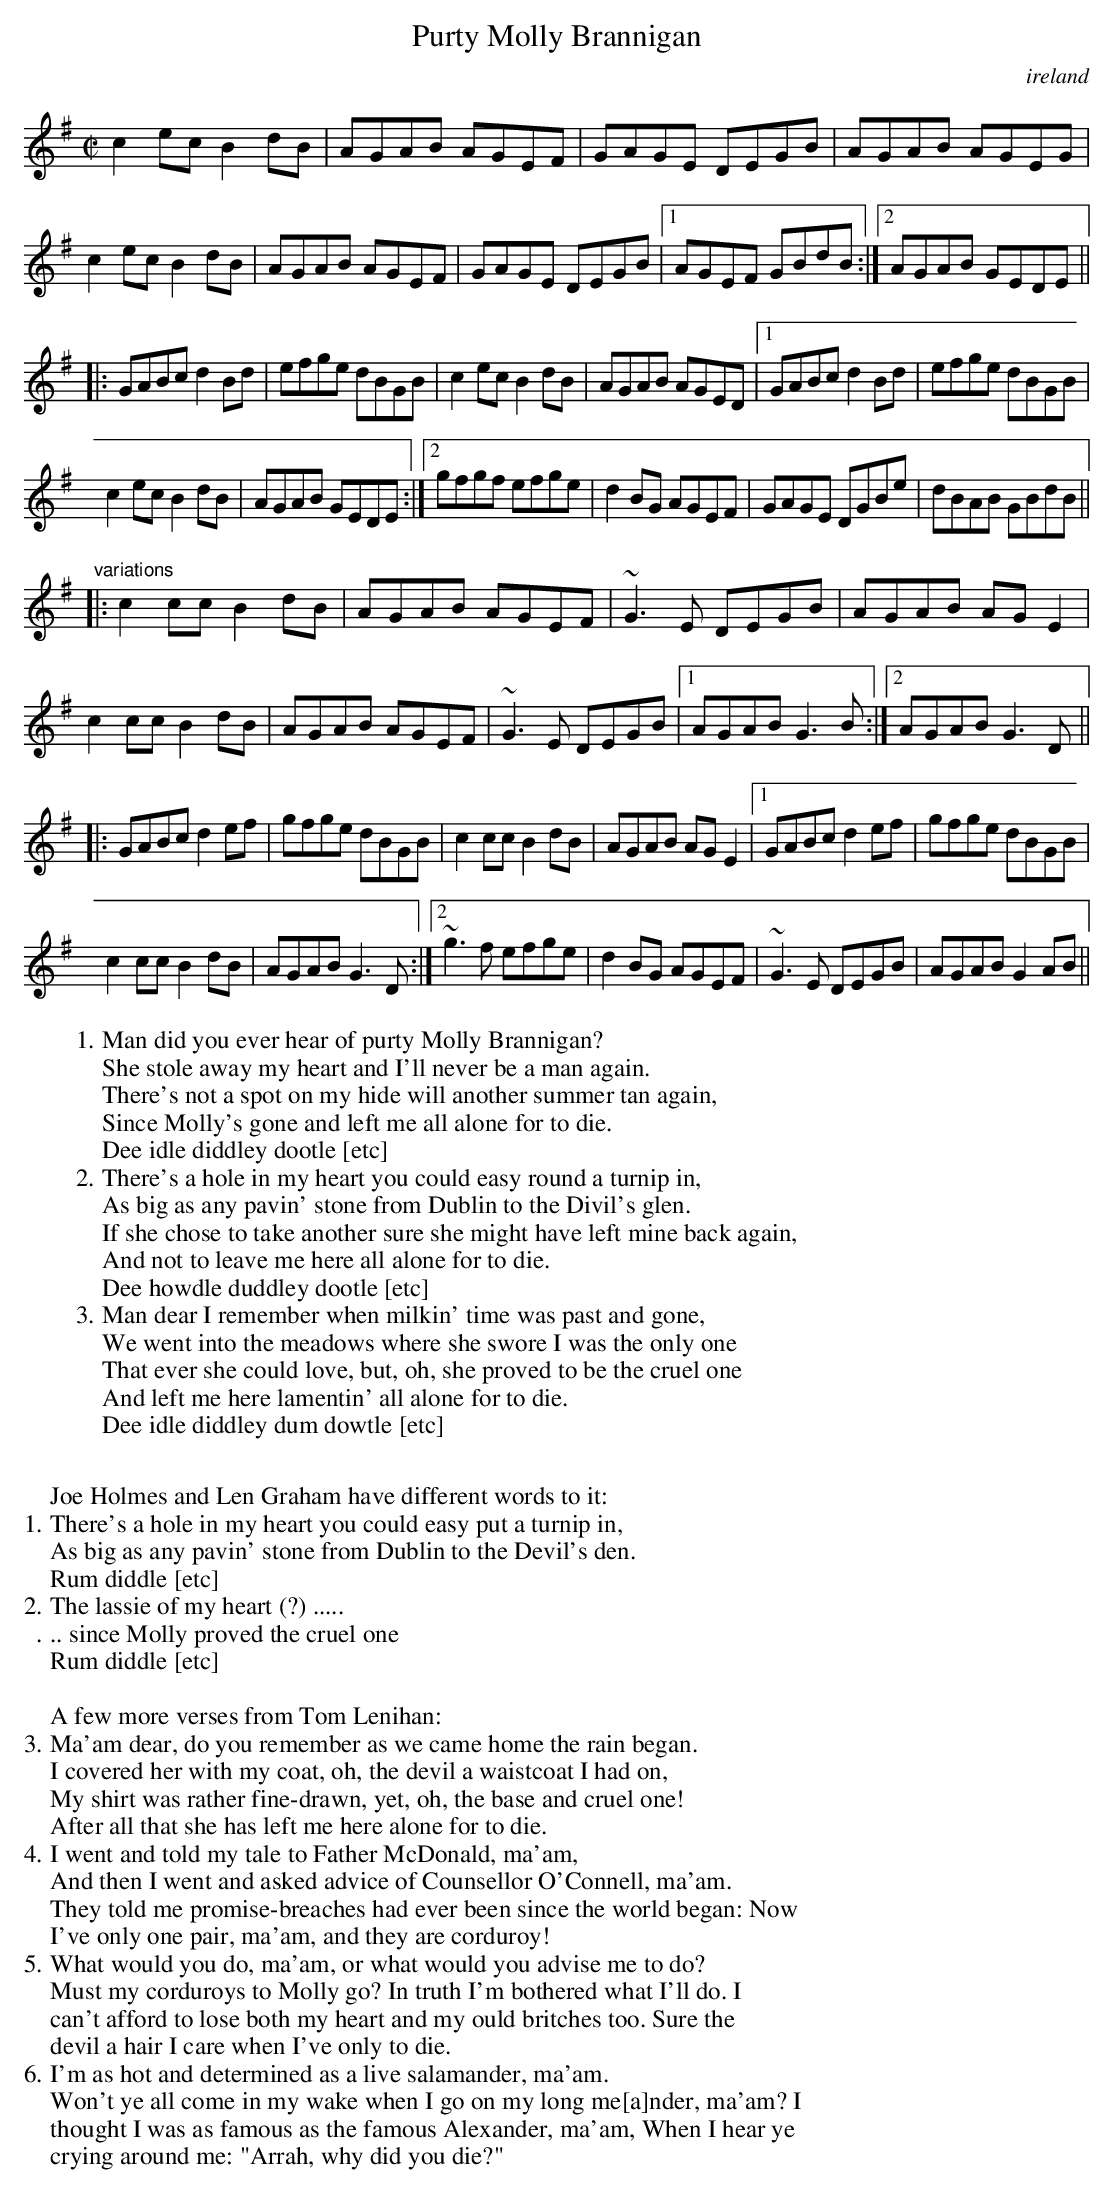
X:1
T:Purty Molly Brannigan
O:ireland
M:C|
W:1. Man did you ever hear of purty Molly Brannigan?
W:   She stole away my heart and I'll never be a man again.
W:   There's not a spot on my hide will another summer tan again,
W:   Since Molly's gone and left me all alone for to die.
W:   Dee idle diddley dootle [etc]
W:2. There's a hole in my heart you could easy round a turnip in,
W:   As big as any pavin' stone from Dublin to the Divil's glen.
W:   If she chose to take another sure she might have left mine back again,
W:   And not to leave me here all alone for to die.
W:   Dee howdle duddley dootle [etc]
W:3. Man dear I remember when milkin' time was past and gone,
W:   We went into the meadows where she swore I was the only one
W:   That ever she could love, but, oh, she proved to be the cruel one
W:   And left me here lamentin' all alone for to die.
W:   Dee idle diddley dum dowtle [etc]
W:
W:Joe Holmes and Len Graham have different words to it:
W:1. There's a hole in my heart you could easy put a turnip in,
W:   As big as any pavin' stone from Dublin to the Devil's den.
W:   Rum diddle [etc]
W:2. The lassie of my heart (?) .....
W:   ... since Molly proved the cruel one
W:   Rum diddle [etc]
W:
W:A few more verses from Tom Lenihan:
W:3.  Ma'am dear, do you remember as we came home the rain began.
W:    I covered her with my coat, oh, the devil a waistcoat I had on,
W:    My shirt was rather fine-drawn, yet, oh, the base and cruel one!
W:    After all that she has left me here alone for to die.
W:4.  I went and told my tale to Father McDonald, ma'am,
W:    And then I went and asked advice of Counsellor O'Connell, ma'am.
W:    They told me promise-breaches had ever been since the world began: Now
W:    I've only one pair, ma'am, and they are corduroy!
W:5.  What would you do, ma'am, or what would you advise me to do?
W:    Must my corduroys to Molly go? In truth I'm bothered what I'll do. I
W:    can't afford to lose both my heart and my ould britches too. Sure the
W:    devil a hair I care when I've only to die.
W:6.  I'm as hot and determined as a live salamander, ma'am.
W:    Won't ye all come in my wake when I go on my long me[a]nder, ma'am? I
W:    thought I was as famous as the famous Alexander, ma'am, When I hear ye
W:    crying around me: "Arrah, why did you die?"
K:G
c2ec B2dB|AGAB AGEF|GAGE DEGB|AGAB AGEG|
c2ec B2dB|AGAB AGEF|GAGE DEGB|1 AGEF GBdB:|2 AGAB GEDE||
|:GABc d2Bd|efge dBGB|c2ec B2dB|AGAB AGED|1 GABc d2Bd|efge dBGB|
c2ec B2dB|AGAB GEDE:|2 gfgf efge|d2BG AGEF|GAGE DGBe|dBAB GBdB||
"variations"
|:c2cc B2dB|AGAB AGEF|~G3E DEGB|AGAB AGE2|
c2cc B2dB|AGAB AGEF|~G3E DEGB|1 AGAB G3B:|2 AGAB G3D||
|:GABc d2ef|gfge dBGB|c2cc B2dB|AGAB AGE2|1 GABc d2ef|gfge dBGB|
c2cc B2dB|AGAB G3D:|2 ~g3f efge|d2BG AGEF|~G3E DEGB|AGAB G2AB||
